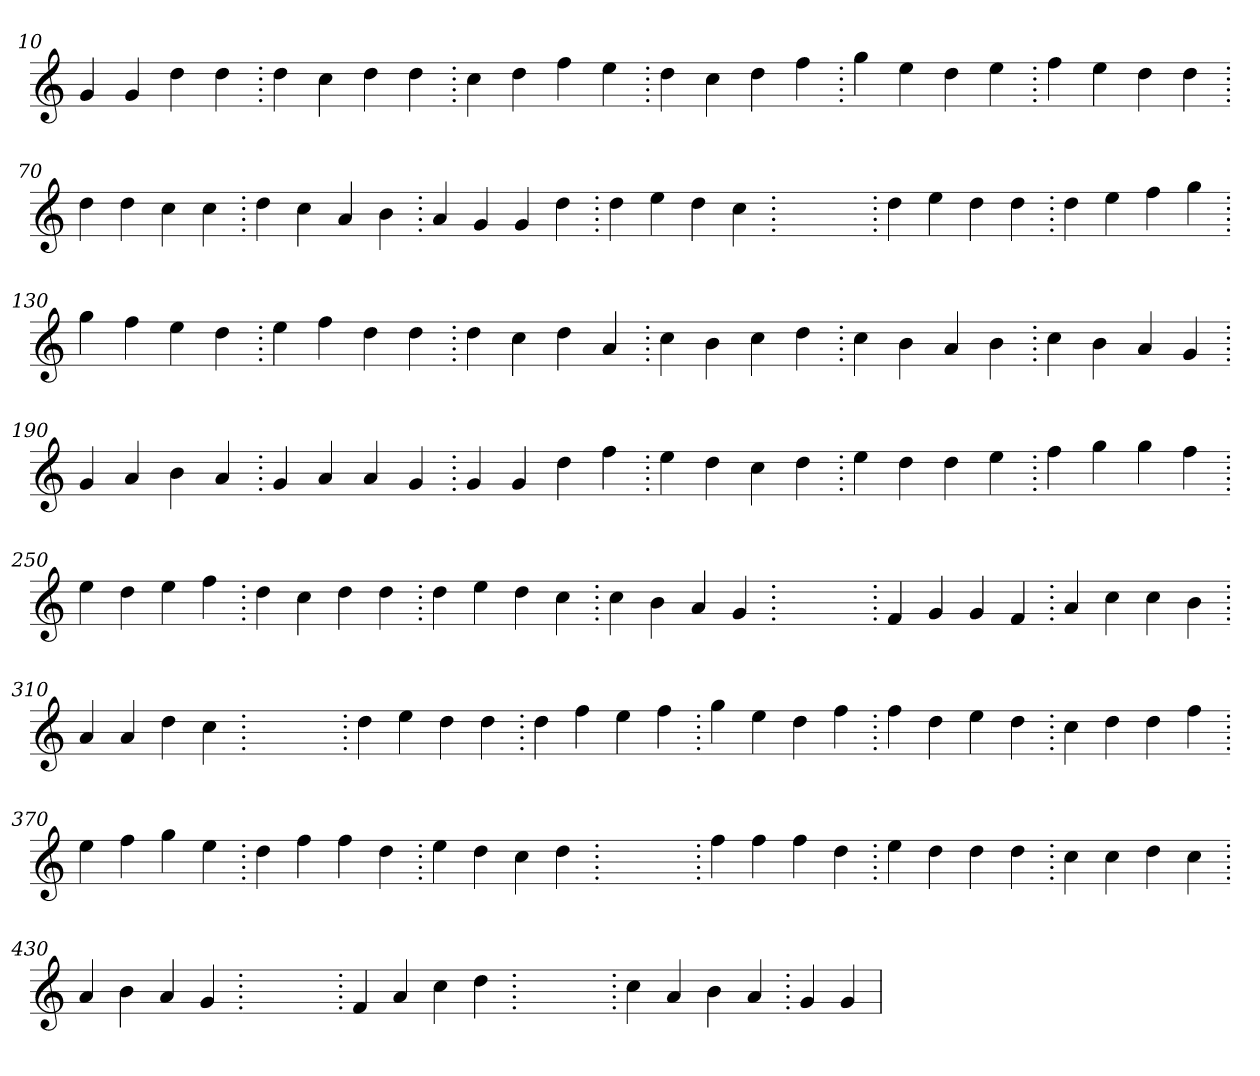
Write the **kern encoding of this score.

**kern
*part1
*staff1
*clefG2
=10.
4g
4g
4dd
4dd
=20.
4dd
4cc
4dd
4dd
=30.
4cc
4dd
4ff
4ee
=40.
4dd
4cc
4dd
4ff
=50.
4gg
4ee
4dd
4ee
=60.
4ff
4ee
4dd
4dd
=70.
4dd
4dd
4cc
4cc
=80.
4dd
4cc
4a
4b
=90.
4a
4g
4g
4dd
=100.
4dd
4ee
4dd
4cc
=110.
1ryy
=110.
4dd
4ee
4dd
4dd
=120.
4dd
4ee
4ff
4gg
=130.
4gg
4ff
4ee
4dd
=140.
4ee
4ff
4dd
4dd
=150.
4dd
4cc
4dd
4a
=160.
4cc
4b
4cc
4dd
=170.
4cc
4b
4a
4b
=180.
4cc
4b
4a
4g
=190.
4g
4a
4b
4a
=200.
4g
4a
4a
4g
=210.
4g
4g
4dd
4ff
=220.
4ee
4dd
4cc
4dd
=230.
4ee
4dd
4dd
4ee
=240.
4ff
4gg
4gg
4ff
=250.
4ee
4dd
4ee
4ff
=260.
4dd
4cc
4dd
4dd
=270.
4dd
4ee
4dd
4cc
=280.
4cc
4b
4a
4g
=290.
1ryy
=290.
4f
4g
4g
4f
=300.
4a
4cc
4cc
4b
=310.
4a
4a
4dd
4cc
=320.
1ryy
=320.
4dd
4ee
4dd
4dd
=330.
4dd
4ff
4ee
4ff
=340.
4gg
4ee
4dd
4ff
=350.
4ff
4dd
4ee
4dd
=360.
4cc
4dd
4dd
4ff
=370.
4ee
4ff
4gg
4ee
=380.
4dd
4ff
4ff
4dd
=390.
4ee
4dd
4cc
4dd
=400.
1ryy
=400.
4ff
4ff
4ff
4dd
=410.
4ee
4dd
4dd
4dd
=420.
4cc
4cc
4dd
4cc
=430.
4a
4b
4a
4g
=440.
1ryy
=440.
4f
4a
4cc
4dd
=450.
1ryy
=450.
4cc
4a
4b
4a
=460.
4g
4g
=
*-
